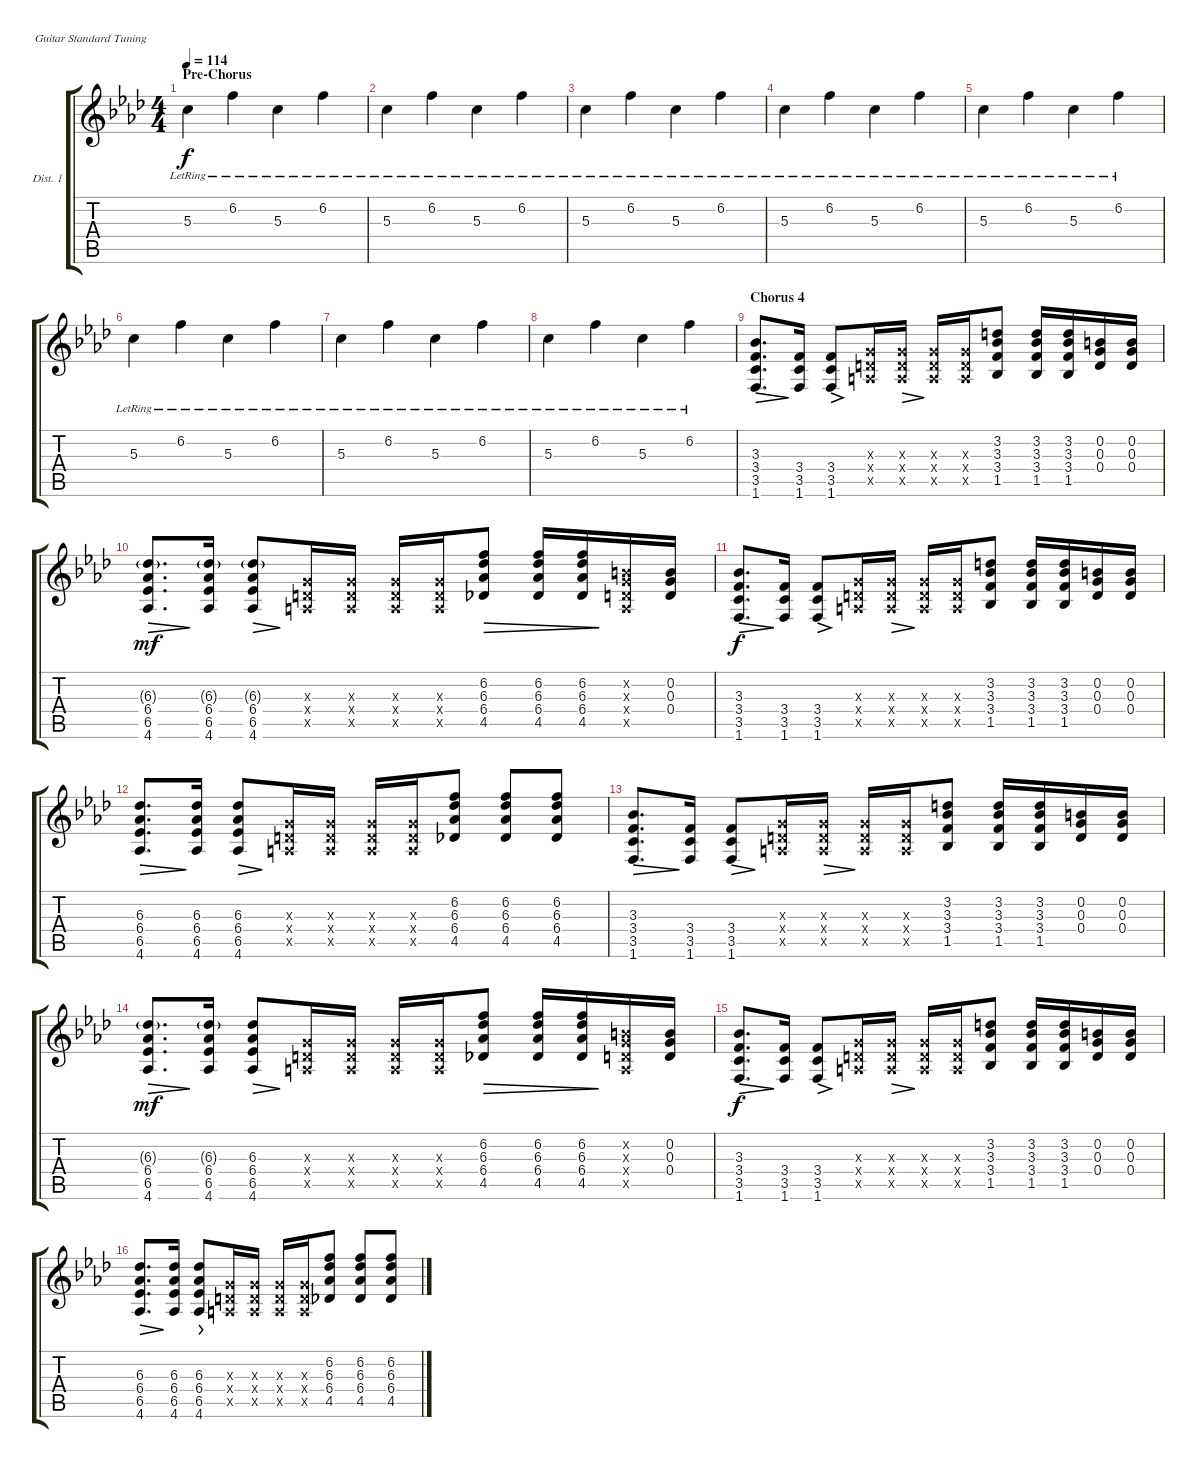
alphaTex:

\defaultSystemsLayout 4
\bracketExtendMode groupsimilarinstruments
\firstSystemTrackNameOrientation horizontal
\otherSystemsTrackNameOrientation horizontal
\track ("Guitar 1" "Dist. 1") {instrument distortionguitar}
\staff {score tabs}
\tuning (E4 B3 G3 D3 A2 E2)
\ts (4 4)
\section ("" "Pre-Chorus")
\tempo 114
\clef g2
\ks ab
5.3{lr}.4{dy f} 6.2{lr}.4 5.3{lr}.4 6.2{lr}.4 |
5.3{lr}.4 6.2{lr}.4 5.3{lr}.4 6.2{lr}.4 |
5.3{lr}.4 6.2{lr}.4 5.3{lr}.4 6.2{lr}.4 |
5.3{lr}.4 6.2{lr}.4 5.3{lr}.4 6.2{lr}.4 |
5.3{lr}.4 6.2{lr}.4 5.3{lr}.4 6.2{lr}.4 |
5.3{lr}.4 6.2{lr}.4 5.3{lr}.4 6.2{lr}.4 |
5.3{lr}.4 6.2{lr}.4 5.3{lr}.4 6.2{lr}.4 |
5.3{lr}.4 6.2{lr}.4 5.3{lr}.4 6.2{lr}.4 |
\section ("" "Chorus 4")
(1.6 3.5 3.4 3.3).8{d dec} (3.4 3.5 1.6).16 (1.6 3.5 3.4).8{dec} (0.5{x} 0.4{x} 0.3{x}).16 (0.3{x} 0.4{x} 0.5{x}).16{dec} (0.3{x} 0.4{x} 0.5{x}).16 (0.3{x} 0.4{x} 0.5{x}).16 (1.5 3.4 3.3 3.2).8 (3.2 1.5 3.4 3.3).16 (3.2 3.3 3.4 1.5).16 (0.2 0.4 0.3).16 (0.2 0.3 0.4).16 |
(4.6 6.5 6.4 6.3{g}).8{d dec dy mf} (6.3{g} 6.4 6.5 4.6).16 (6.3{g} 6.4 6.5 4.6).8{dec} (0.5{x} 0.4{x} 0.3{x}).16 (0.5{x} 0.4{x} 0.3{x}).16 (0.5{x} 0.4{x} 0.3{x}).16 (0.5{x} 0.4{x} 0.3{x}).16 (6.2 6.3 6.4 4.5).8{dec} (4.5 6.2 6.3 6.4).16{dec} (4.5 6.4 6.3 6.2).16{dec} (0.5{x} 0.4{x} 0.3{x} 0.2{x}).16 (0.2 0.3 0.4).16 |
(1.6 3.5 3.4 3.3).8{d dec dy f} (3.4 3.5 1.6).16 (1.6 3.5 3.4).8{dec} (0.5{x} 0.4{x} 0.3{x}).16 (0.3{x} 0.4{x} 0.5{x}).16{dec} (0.3{x} 0.4{x} 0.5{x}).16 (0.3{x} 0.4{x} 0.5{x}).16 (1.5 3.4 3.3 3.2).8 (3.2 1.5 3.4 3.3).16 (3.2 3.3 3.4 1.5).16 (0.2 0.4 0.3).16 (0.2 0.3 0.4).16 |
(4.6 6.5 6.4 6.3).8{d dec} (6.3 6.4 6.5 4.6).16 (4.6 6.5 6.4 6.3).8{dec} (0.5{x} 0.4{x} 0.3{x}).16 (0.5{x} 0.4{x} 0.3{x}).16 (0.5{x} 0.4{x} 0.3{x}).16 (0.5{x} 0.4{x} 0.3{x}).16 (4.5 6.4 6.3 6.2).8 (6.2 6.4 6.3 4.5).8 (6.2 6.3 6.4 4.5).8 |
(1.6 3.5 3.4 3.3).8{d dec} (3.4 3.5 1.6).16 (1.6 3.5 3.4).8{dec} (0.5{x} 0.4{x} 0.3{x}).16 (0.3{x} 0.4{x} 0.5{x}).16{dec} (0.3{x} 0.4{x} 0.5{x}).16 (0.3{x} 0.4{x} 0.5{x}).16 (1.5 3.4 3.3 3.2).8 (3.2 1.5 3.4 3.3).16 (3.2 3.3 3.4 1.5).16 (0.2 0.4 0.3).16 (0.2 0.3 0.4).16 |
(4.6 6.5 6.4 6.3{g}).8{d dec dy mf} (6.3{g} 6.4 6.5 4.6).16 (6.3 6.4 6.5 4.6).8{dec} (0.5{x} 0.4{x} 0.3{x}).16 (0.5{x} 0.4{x} 0.3{x}).16 (0.5{x} 0.4{x} 0.3{x}).16 (0.5{x} 0.4{x} 0.3{x}).16 (6.2 6.3 6.4 4.5).8{dec} (4.5 6.2 6.3 6.4).16{dec} (4.5 6.4 6.3 6.2).16{dec} (0.5{x} 0.4{x} 0.3{x} 0.2{x}).16 (0.2 0.3 0.4).16 |
(1.6 3.5 3.4 3.3).8{d dec dy f} (3.4 3.5 1.6).16 (1.6 3.5 3.4).8{dec} (0.5{x} 0.4{x} 0.3{x}).16 (0.3{x} 0.4{x} 0.5{x}).16{dec} (0.3{x} 0.4{x} 0.5{x}).16 (0.3{x} 0.4{x} 0.5{x}).16 (1.5 3.4 3.3 3.2).8 (3.2 1.5 3.4 3.3).16 (3.2 3.3 3.4 1.5).16 (0.2 0.4 0.3).16 (0.2 0.3 0.4).16 |
(4.6 6.5 6.4 6.3).8{d dec} (6.3 6.4 6.5 4.6).16 (4.6 6.5 6.4 6.3).8{dec} (0.5{x} 0.4{x} 0.3{x}).16 (0.5{x} 0.4{x} 0.3{x}).16 (0.5{x} 0.4{x} 0.3{x}).16 (0.5{x} 0.4{x} 0.3{x}).16 (4.5 6.4 6.3 6.2).8 (6.2 6.4 6.3 4.5).8 (6.2 6.3 6.4 4.5).8
